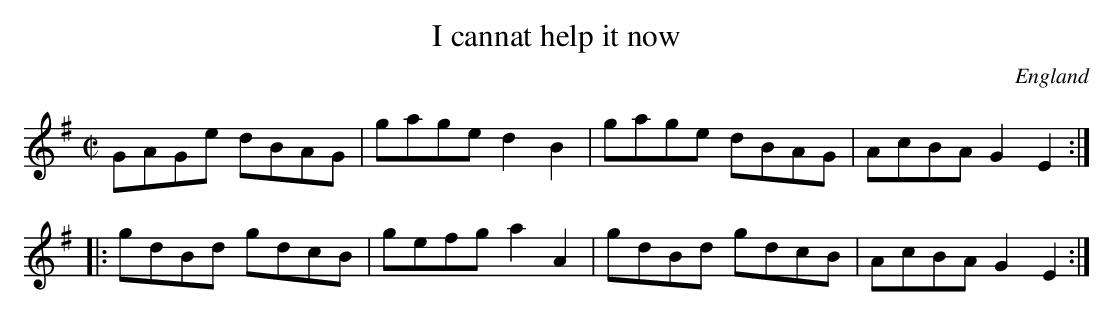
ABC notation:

X:1
T:I cannat help it now
L:1/8
M:C|
O:England
K:G major
GAGe dBAG | gage d2B2 | gage dBAG | AcBA G2E2 ::
gdBd gdcB | gefg a2A2 | gdBd gdcB | AcBA G2E2 :|
